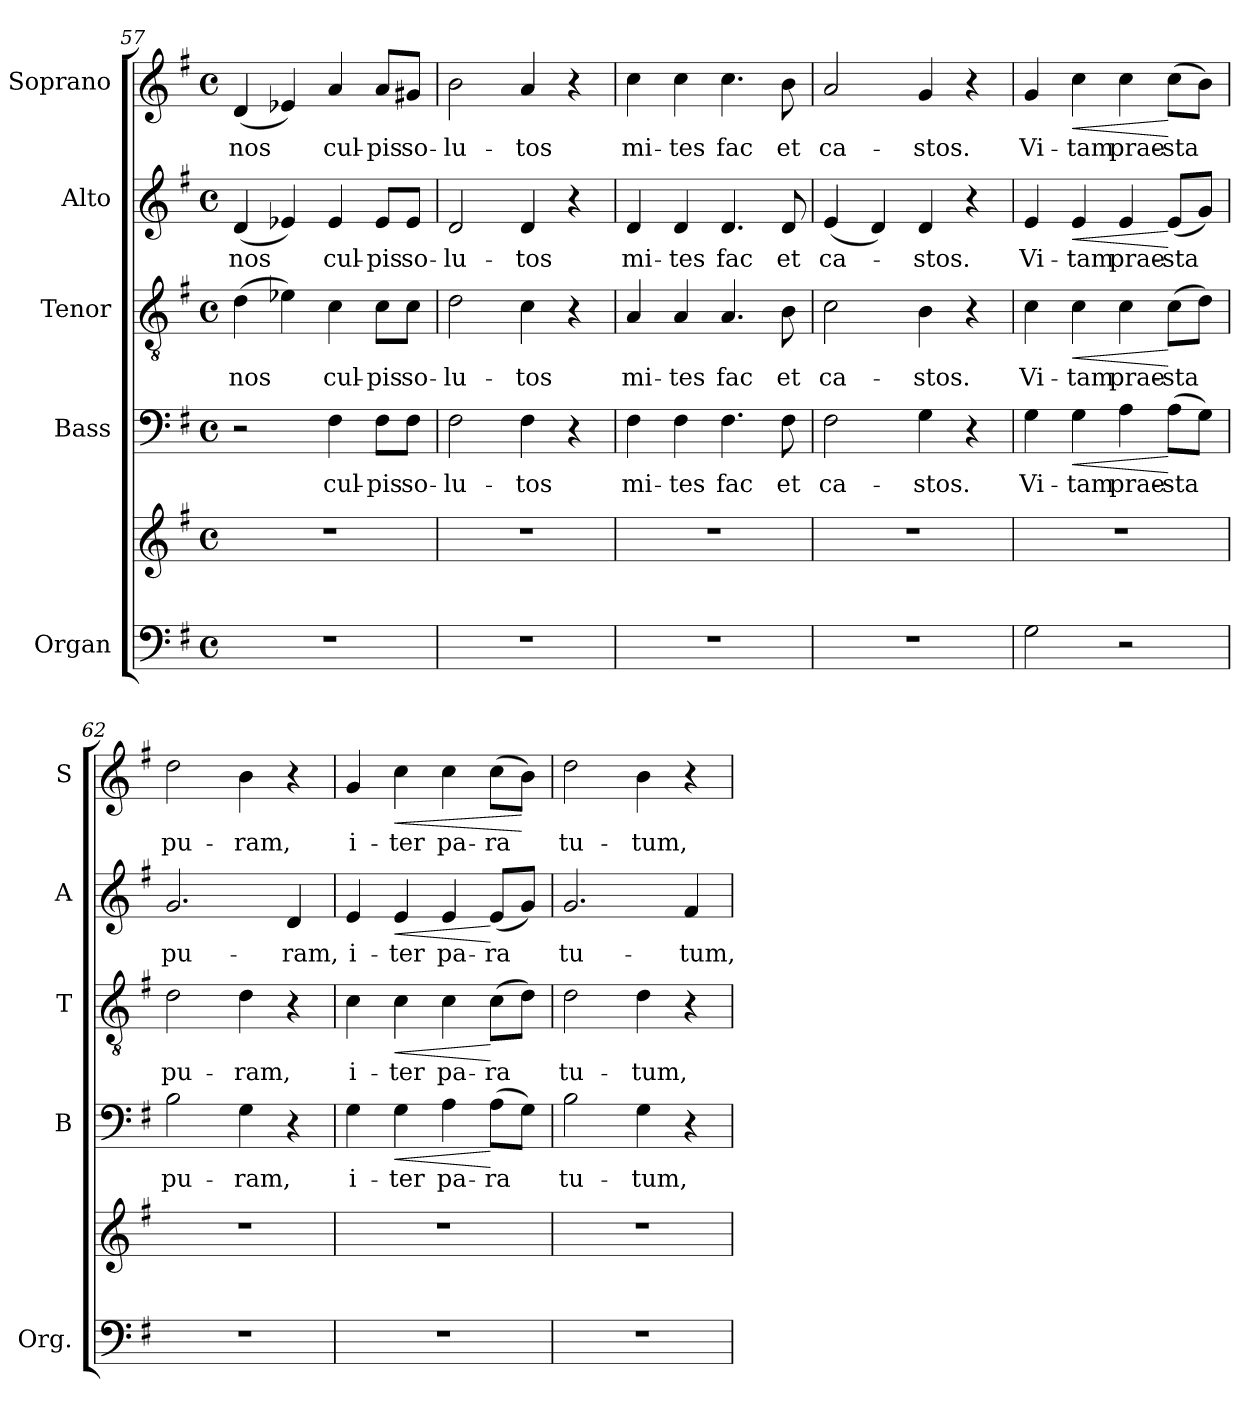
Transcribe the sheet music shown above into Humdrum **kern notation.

**kern	**kern	**kern	**text	**dynam	**kern	**text	**dynam	**kern	**text	**dynam	**kern	**text	**dynam
*part5	*part5	*part4	*part4	*part4	*part3	*part3	*part3	*part2	*part2	*part2	*part1	*part1	*part1
*staff6	*staff5	*staff4	*staff4	*staff4	*staff3	*staff3	*staff3	*staff2	*staff2	*staff2	*staff1	*staff1	*staff1
*I"Organ	*	*I"Bass	*	*	*I"Tenor	*	*	*I"Alto	*	*	*I"Soprano	*	*
*I'Org.	*	*I'B	*	*	*I'T	*	*	*I'A	*	*	*I'S	*	*
!!LO:PB:g=z
*clefF4	*clefG2	*clefF4	*	*	*clefGv2	*	*	*clefG2	*	*	*clefG2	*	*
*k[f#]	*k[f#]	*k[f#]	*	*	*k[f#]	*	*	*k[f#]	*	*	*k[f#]	*	*
*G:	*G:	*G:	*	*	*G:	*	*	*G:	*	*	*G:	*	*
*M4/4	*M4/4	*M4/4	*	*	*M4/4	*	*	*M4/4	*	*	*M4/4	*	*
*met(c)	*met(c)	*met(c)	*	*	*met(c)	*	*	*met(c)	*	*	*met(c)	*	*
=57	=57	=57	=57	=57	=57	=57	=57	=57	=57	=57	=57	=57	=57
1r	1r	2r	.	.	(4d\	nos	.	(4d/	nos	.	(4d/	nos	.
.	.	.	.	.	4e-X\)	.	.	4e-X/)	.	.	4e-X/)	.	.
.	.	4F#\	cul-	.	4c\	cul-	.	4e-/	cul-	.	4a/	cul-	.
.	.	8F#\L	-pis	.	8c\L	-pis	.	8e-/L	-pis	.	8a/L	-pis	.
.	.	8F#\J	so-	.	8c\J	so-	.	8e-/J	so-	.	8g#X/J	so-	.
=58	=58	=58	=58	=58	=58	=58	=58	=58	=58	=58	=58	=58	=58
1r	1r	2F#\	-lu-	.	2d\	-lu-	.	2d/	-lu-	.	2b\	-lu-	.
.	.	4F#\	-tos	.	4c\	-tos	.	4d/	-tos	.	4a/	-tos	.
.	.	4r	.	.	4r	.	.	4r	.	.	4r	.	.
=59	=59	=59	=59	=59	=59	=59	=59	=59	=59	=59	=59	=59	=59
1r	1r	4F#\	mi-	.	4A/	mi-	.	4d/	mi-	.	4cc\	mi-	.
.	.	4F#\	-tes	.	4A/	-tes	.	4d/	-tes	.	4cc\	-tes	.
.	.	4.F#\	fac	.	4.A/	fac	.	4.d/	fac	.	4.cc\	fac	.
.	.	8F#\	et	.	8B\	et	.	8d/	et	.	8b\	et	.
=60	=60	=60	=60	=60	=60	=60	=60	=60	=60	=60	=60	=60	=60
1r	1r	2F#\	ca-	.	2c\	ca-	.	(4e/	ca-	.	2a/	ca-	.
.	.	.	.	.	.	.	.	4d/)	.	.	.	.	.
.	.	4G\	-stos.	.	4B\	-stos.	.	4d/	-stos.	.	4g/	-stos.	.
.	.	4r	.	.	4r	.	.	4r	.	.	4r	.	.
=61	=61	=61	=61	=61	=61	=61	=61	=61	=61	=61	=61	=61	=61
2G\	1r	4G\	Vi-	.	4c\	Vi-	.	4e/	Vi-	.	4g/	Vi-	.
!	!	!	!	!LO:HP:b	!	!	!LO:HP:b	!	!	!LO:HP:b	!	!	!LO:HP:b
.	.	4G\	-tam	<	4c\	-tam	<	4e/	-tam	<	4cc\	-tam	<
2r	.	4A\	prae-	.	4c\	prae-	.	4e/	prae-	.	4cc\	prae-	.
.	.	(8A\L	-sta	[	(8c\L	-sta	[	(8e/L	-sta	[	(8cc\L	-sta	[
.	.	8G\J)	.	.	8d\J)	.	.	8g/J)	.	.	8b\J)	.	.
=62	=62	=62	=62	=62	=62	=62	=62	=62	=62	=62	=62	=62	=62
1r	1r	2B\	pu-	.	2d\	pu-	.	2.g/	pu-	.	2dd\	pu-	.
.	.	4G\	-ram,	.	4d\	-ram,	.	.	.	.	4b\	-ram,	.
.	.	4r	.	.	4r	.	.	4d/	-ram,	.	4r	.	.
=63	=63	=63	=63	=63	=63	=63	=63	=63	=63	=63	=63	=63	=63
1r	1r	4G\	i-	.	4c\	i-	.	4e/	i-	.	4g/	i-	.
!	!	!	!	!LO:HP:b	!	!	!LO:HP:b	!	!	!LO:HP:b	!	!	!LO:HP:b
.	.	4G\	-ter	<	4c\	-ter	<	4e/	-ter	<	4cc\	-ter	<
.	.	4A\	pa-	.	4c\	pa-	.	4e/	pa-	.	4cc\	pa-	.
.	.	(8A\L	-ra	[	(8c\L	-ra	[	(8e/L	-ra	[	(8cc\L	-ra	.
.	.	8G\J)	.	.	8d\J)	.	.	8g/J)	.	.	8b\J)	.	[
=64	=64	=64	=64	=64	=64	=64	=64	=64	=64	=64	=64	=64	=64
1r	1r	2B\	tu-	.	2d\	tu-	.	2.g/	tu-	.	2dd\	tu-	.
.	.	4G\	-tum,	.	4d\	-tum,	.	.	.	.	4b\	-tum,	.
.	.	4r	.	.	4r	.	.	4f#/	-tum,	.	4r	.	.
=	=	=	=	=	=	=	=	=	=	=	=	=	=
*-	*-	*-	*-	*-	*-	*-	*-	*-	*-	*-	*-	*-	*-
